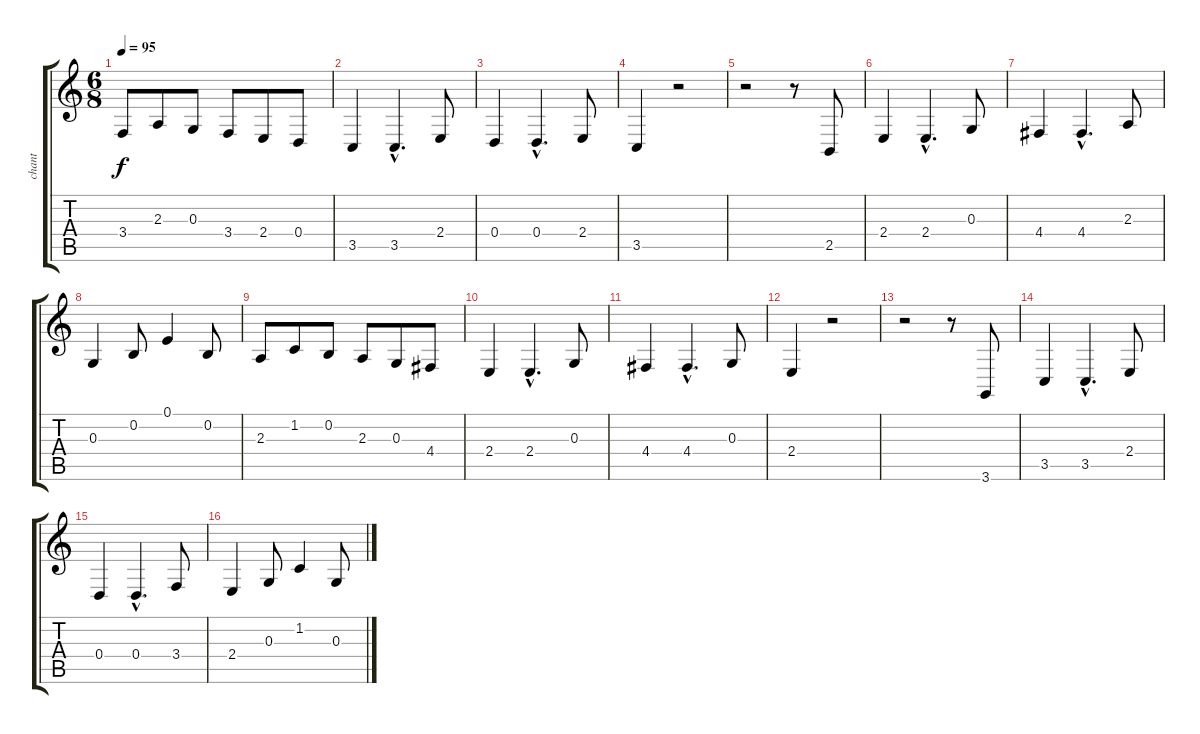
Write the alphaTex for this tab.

\track ("chant" "chant") {instrument brightacousticpiano}
\staff {score tabs}
\tuning (E4 B3 G3 D3 A2 E2) {hide}
\ts (6 8)
\tempo 95
\clef g2
\ks c
3.4.8{dy f} 2.3.8 0.3.8 3.4.8 2.4.8 0.4.8 |
3.5.4 3.5{hac}.4{d} 2.4.8 |
0.4.4 0.4{hac}.4{d} 2.4.8 |
3.5.4 r.2 |
r.2 r.8 2.5.8 |
2.4.4 2.4{hac}.4{d} 0.3.8 |
4.4.4 4.4{hac}.4{d} 2.3.8 |
0.3.4 0.2.8 0.1.4 0.2.8 |
2.3.8 1.2.8 0.2.8 2.3.8 0.3.8 4.4.8 |
2.4.4 2.4{hac}.4{d} 0.3.8 |
4.4.4 4.4{hac}.4{d} 0.3.8 |
2.4.4 r.2 |
r.2 r.8 3.6.8 |
3.5.4 3.5{hac}.4{d} 2.4.8 |
0.4.4 0.4{hac}.4{d} 3.4.8 |
2.4.4 0.3.8 1.2.4 0.3.8
